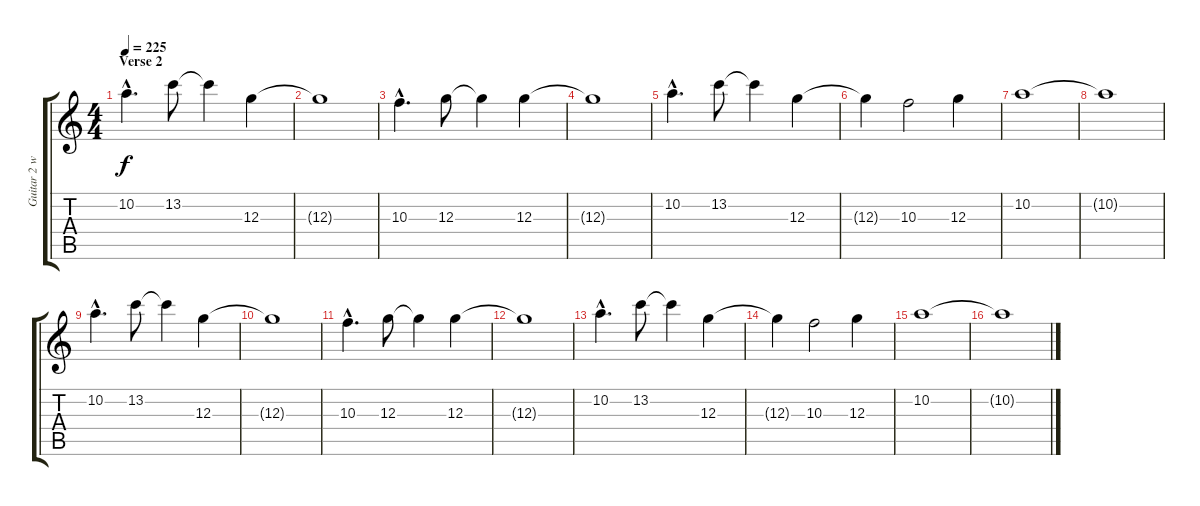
\track ("Guitar 2 w/Distortion" "Guitar 2 w") {instrument distortionguitar}
\staff {score tabs}
\tuning (E4 B3 G3 D3 A2 E2) {hide}
\ts (4 4)
\section ("" "Verse 2")
\tempo 220
\tempo 225
\clef g2
\ks c
10.2{hac}.4{d dy f volume 11} 13.2.8 13.2{t}.4 12.3.4 |
12.3{t}.1 |
10.3{hac}.4{d} 12.3.8 12.3{t}.4 12.3.4 |
12.3{t}.1 |
10.2{hac}.4{d} 13.2.8 13.2{t}.4 12.3.4 |
12.3{t}.4 10.3.2 12.3.4 |
10.2.1 |
10.2{t}.1 |
10.2{hac}.4{d} 13.2.8 13.2{t}.4 12.3.4 |
12.3{t}.1 |
10.3{hac}.4{d} 12.3.8 12.3{t}.4 12.3.4 |
12.3{t}.1 |
10.2{hac}.4{d} 13.2.8 13.2{t}.4 12.3.4 |
12.3{t}.4 10.3.2 12.3.4 |
10.2.1 |
10.2{t}.1
